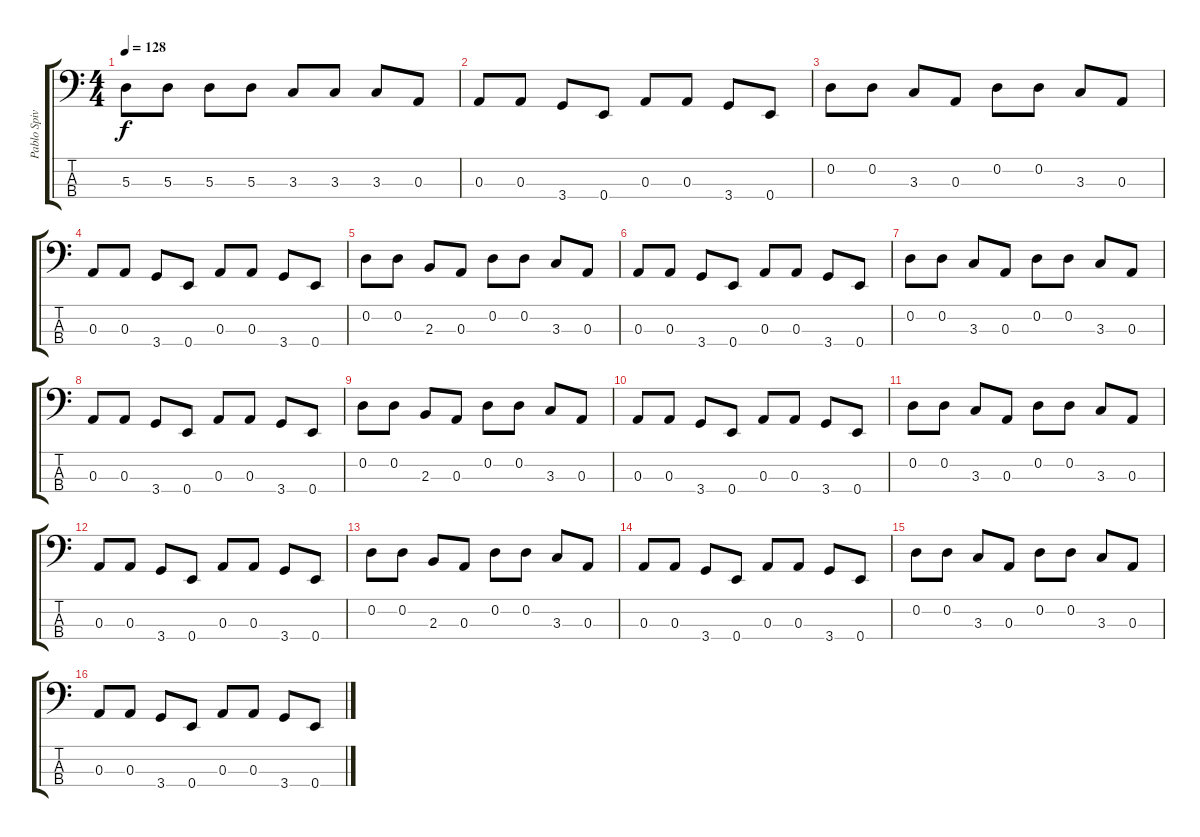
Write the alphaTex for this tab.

\track ("Pablo Spivak (Bajo)" "Pablo Spiv") {instrument electricbassfinger}
\staff {score tabs}
\tuning (G2 D2 A1 E1) {hide}
\ts (4 4)
\tempo 128
\clef f4
\ks c
5.3.8{dy f} 5.3.8 5.3.8 5.3.8 3.3.8 3.3.8 3.3.8 0.3.8 |
0.3.8 0.3.8 3.4.8 0.4.8 0.3.8 0.3.8 3.4.8 0.4.8 |
0.2.8 0.2.8 3.3.8 0.3.8 0.2.8 0.2.8 3.3.8 0.3.8 |
0.3.8 0.3.8 3.4.8 0.4.8 0.3.8 0.3.8 3.4.8 0.4.8 |
0.2.8 0.2.8 2.3.8 0.3.8 0.2.8 0.2.8 3.3.8 0.3.8 |
0.3.8 0.3.8 3.4.8 0.4.8 0.3.8 0.3.8 3.4.8 0.4.8 |
0.2.8 0.2.8 3.3.8 0.3.8 0.2.8 0.2.8 3.3.8 0.3.8 |
0.3.8 0.3.8 3.4.8 0.4.8 0.3.8 0.3.8 3.4.8 0.4.8 |
0.2.8 0.2.8 2.3.8 0.3.8 0.2.8 0.2.8 3.3.8 0.3.8 |
0.3.8 0.3.8 3.4.8 0.4.8 0.3.8 0.3.8 3.4.8 0.4.8 |
0.2.8 0.2.8 3.3.8 0.3.8 0.2.8 0.2.8 3.3.8 0.3.8 |
0.3.8 0.3.8 3.4.8 0.4.8 0.3.8 0.3.8 3.4.8 0.4.8 |
0.2.8 0.2.8 2.3.8 0.3.8 0.2.8 0.2.8 3.3.8 0.3.8 |
0.3.8 0.3.8 3.4.8 0.4.8 0.3.8 0.3.8 3.4.8 0.4.8 |
0.2.8 0.2.8 3.3.8 0.3.8 0.2.8 0.2.8 3.3.8 0.3.8 |
0.3.8 0.3.8 3.4.8 0.4.8 0.3.8 0.3.8 3.4.8 0.4.8
